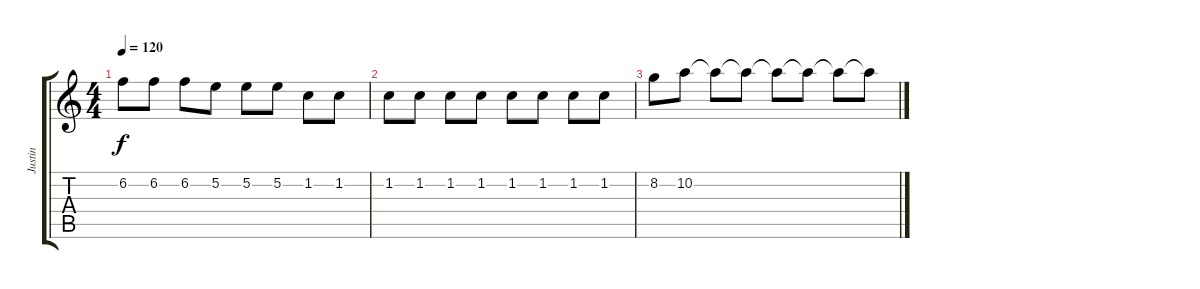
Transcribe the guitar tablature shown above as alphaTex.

\track ("Justin" "Justin") {instrument distortionguitar}
\staff {score tabs}
\tuning (E4 B3 G3 D3 A2 E2) {hide}
\ts (4 4)
\tempo 120
\clef g2
\ks c
6.2.8{dy f} 6.2.8 6.2.8 5.2.8 5.2.8 5.2.8 1.2.8 1.2.8 |
1.2.8 1.2.8 1.2.8 1.2.8 1.2.8 1.2.8 1.2.8 1.2.8 |
8.2.8 10.2.8 10.2{t}.8 10.2{t}.8 10.2{t}.8 10.2{t}.8 10.2{t}.8 10.2{t}.8
